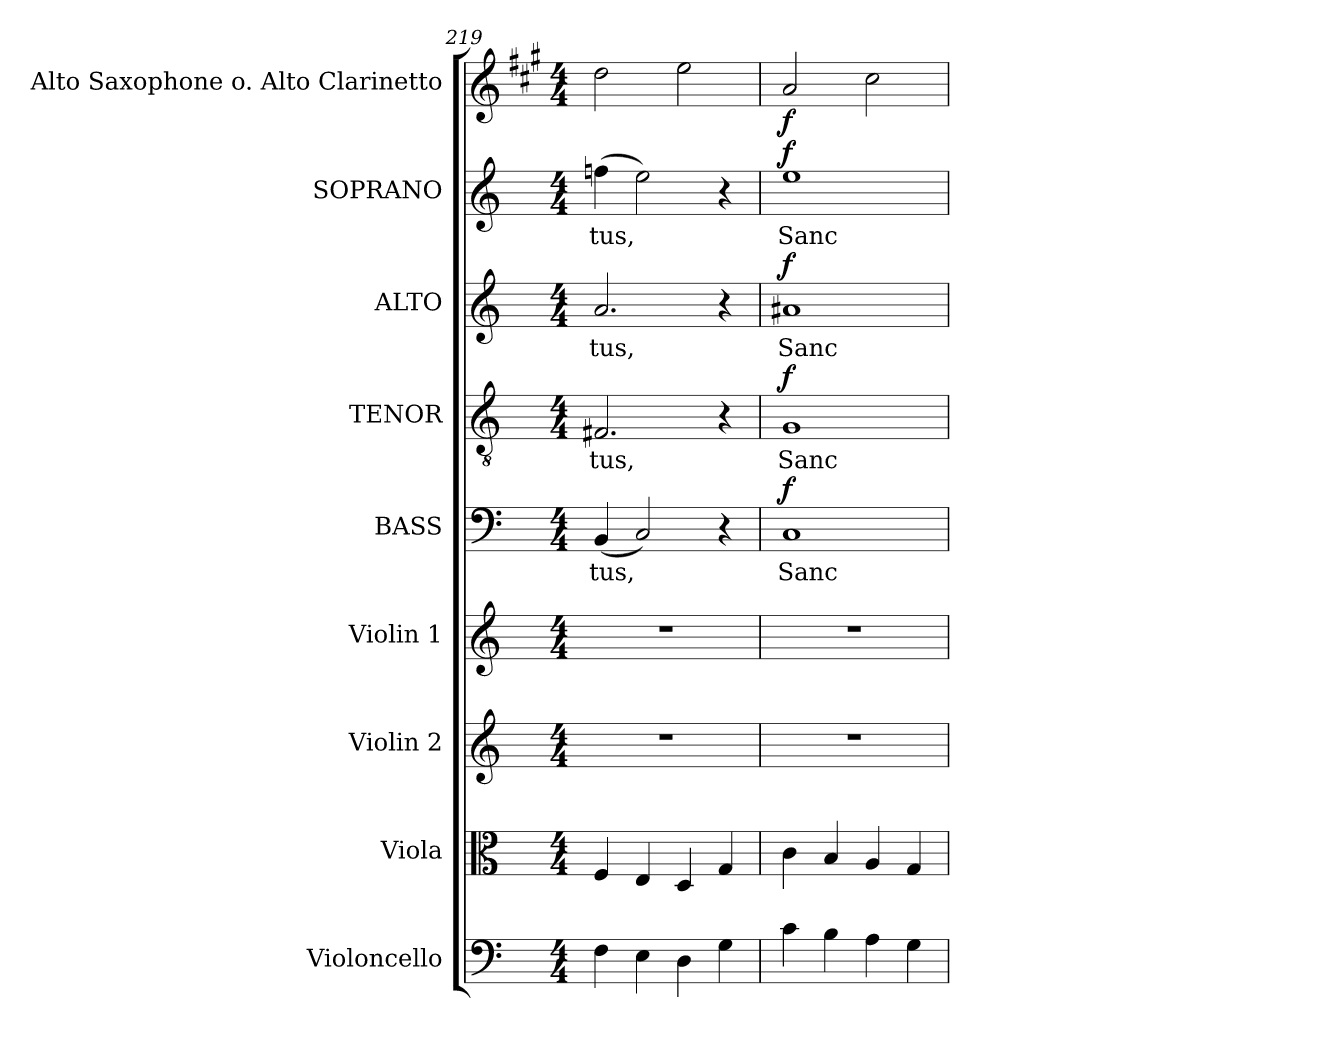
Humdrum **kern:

**kern	**kern	**kern	**kern	**kern	**text	**dynam	**kern	**text	**dynam	**kern	**text	**dynam	**kern	**text	**dynam	**kern	**dynam
*part9	*part8	*part7	*part6	*part5	*part5	*part5	*part4	*part4	*part4	*part3	*part3	*part3	*part2	*part2	*part2	*part1	*part1
*staff9	*staff8	*staff7	*staff6	*staff5	*staff5	*staff5	*staff4	*staff4	*staff4	*staff3	*staff3	*staff3	*staff2	*staff2	*staff2	*staff1	*staff1
*I"Violoncello	*I"Viola	*I"Violin 2	*I"Violin 1	*I"BASS	*	*	*I"TENOR	*	*	*I"ALTO	*	*	*I"SOPRANO	*	*	*I"Alto Saxophone o. Alto Clarinetto	*
*I'Vc.	*I'Vla.	*I'Vln. 2	*I'Vln. 1	*I'B.	*	*	*I'T.	*	*	*I'A.	*	*	*I'S.	*	*	*I'Alto Sax. o. Alto Clar.	*
*clefF4	*clefC3	*clefG2	*clefG2	*clefF4	*	*	*clefGv2	*	*	*clefG2	*	*	*clefG2	*	*	*clefG2	*
*	*	*	*	*	*	*	*ITrd7c12	*	*	*	*	*	*	*	*	*ITrd5c9	*
*k[]	*k[]	*k[]	*k[]	*k[]	*	*	*k[]	*	*	*k[]	*	*	*k[]	*	*	*k[]	*
*C:	*C:	*C:	*C:	*C:	*	*	*C:	*	*	*C:	*	*	*C:	*	*	*C:	*
*M4/4	*M4/4	*M4/4	*M4/4	*M4/4	*	*	*M4/4	*	*	*M4/4	*	*	*M4/4	*	*	*M4/4	*
=219	=219	=219	=219	=219	=219	=219	=219	=219	=219	=219	=219	=219	=219	=219	=219	=219	=219
!	!	!	!	!	!LO:LY:b:color=#000000	!	!	!	!	!	!	!	!	!	!	!	!
!	!	!	!	!	!	!	!	!LO:LY:b:color=#000000	!	!	!	!	!	!	!	!	!
!	!	!	!	!	!	!	!	!	!	!	!LO:LY:b:color=#000000	!	!	!	!	!	!
!	!	!	!	!	!	!	!	!	!	!	!	!	!	!LO:LY:b:color=#000000	!	!	!
4Fi\	4Fi/	1r	1r	(4BBi/	-tus,	.	2.FF#Xi/	-tus,	.	2.ai/	-tus,	.	(4ffni\	-tus,	.	2fi\	.
4Ei\	4Ei/	.	.	2Ci/)	.	.	.	.	.	.	.	.	2eei\)	.	.	.	.
4Di\	4Di/	.	.	.	.	.	.	.	.	.	.	.	.	.	.	2gi\	.
4Gi\	4Gi/	.	.	4r	.	.	4r	.	.	4r	.	.	4r	.	.	.	.
=220	=220	=220	=220	=220	=220	=220	=220	=220	=220	=220	=220	=220	=220	=220	=220	=220	=220
!	!	!	!	!	!LO:LY:b:color=#000000	!	!	!	!	!	!	!	!	!	!	!	!
!	!	!	!	!	!	!	!	!LO:LY:b:color=#000000	!	!	!	!	!	!	!	!	!
!	!	!	!	!	!	!	!	!	!	!	!LO:LY:b:color=#000000	!	!	!	!	!	!
!	!	!	!	!	!	!	!	!	!	!	!	!	!	!LO:LY:b:color=#000000	!	!	!
4ci\	4ci\	1r	1r	1Ci	Sanc-	f	1GGi	Sanc-	f	1a#Xi	Sanc-	f	1eei	Sanc-	f	2ci/	f
4Bi\	4Bi/	.	.	.	.	.	.	.	.	.	.	.	.	.	.	.	.
4Ai\	4Ai/	.	.	.	.	.	.	.	.	.	.	.	.	.	.	2ei\	.
4Gi\	4Gi/	.	.	.	.	.	.	.	.	.	.	.	.	.	.	.	.
=	=	=	=	=	=	=	=	=	=	=	=	=	=	=	=	=	=
*-	*-	*-	*-	*-	*-	*-	*-	*-	*-	*-	*-	*-	*-	*-	*-	*-	*-
